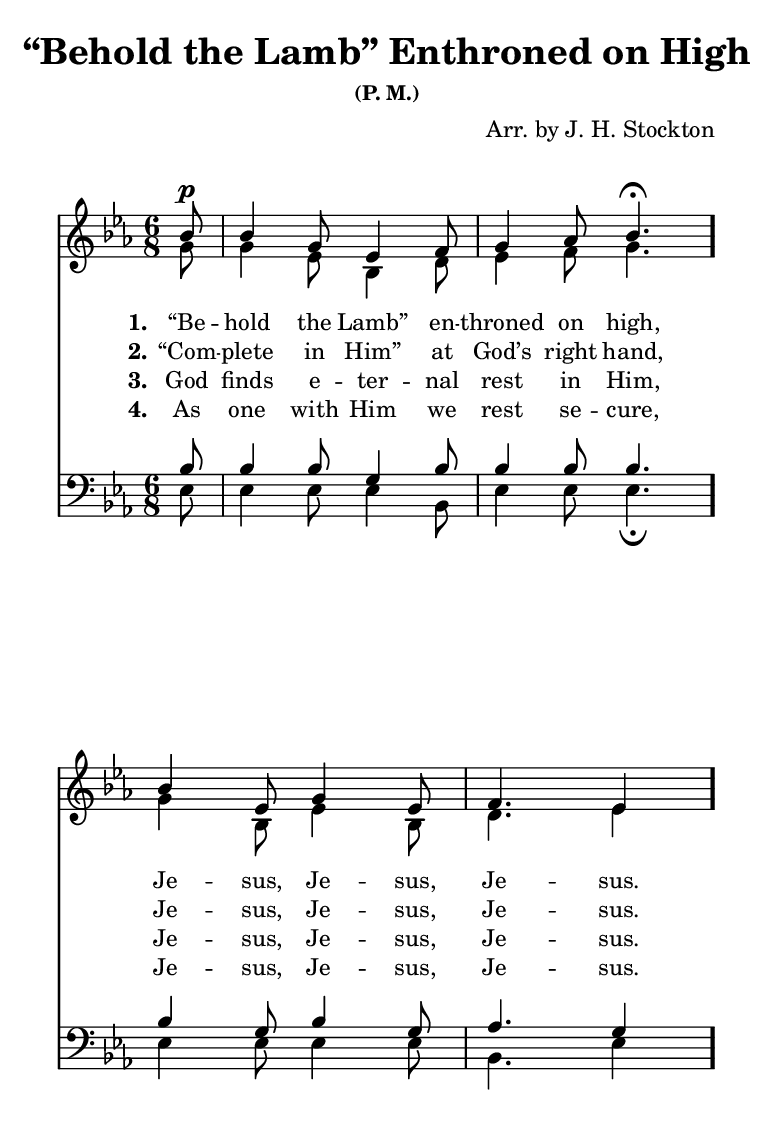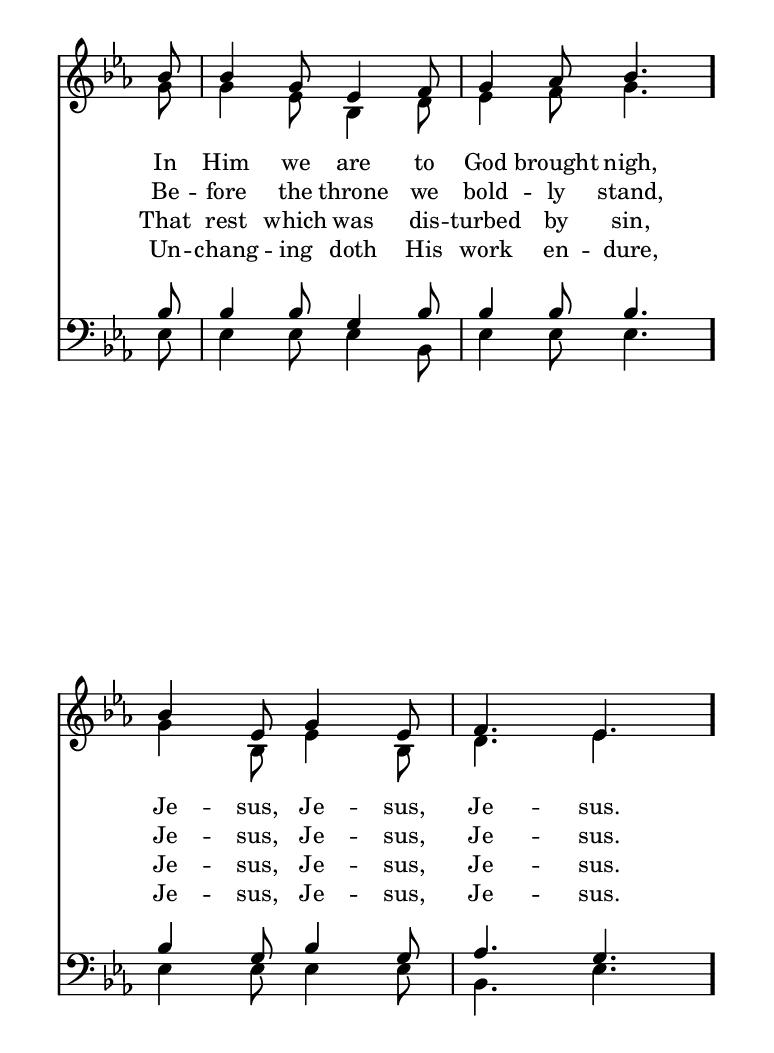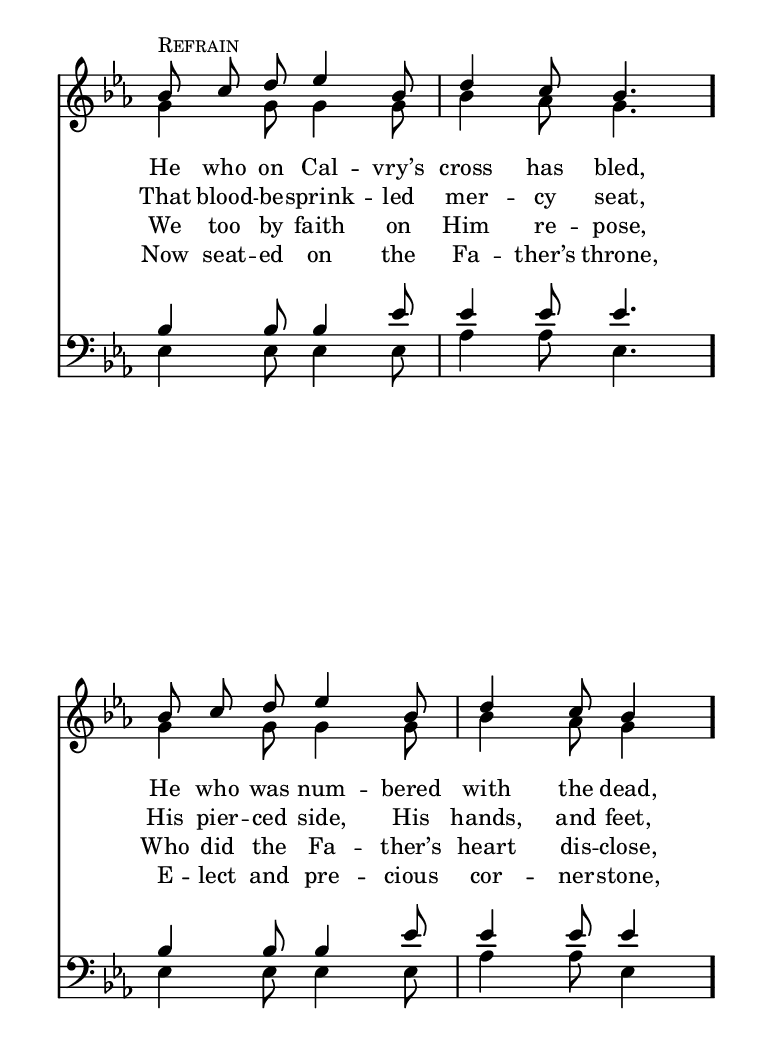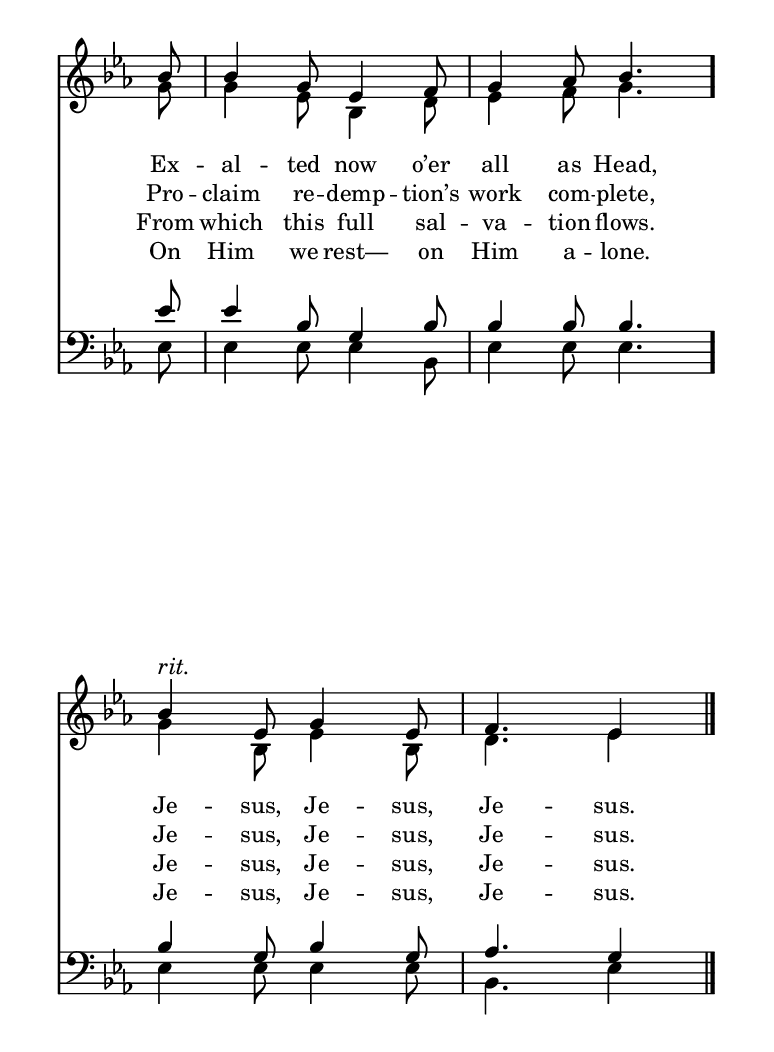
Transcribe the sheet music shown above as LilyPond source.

\include "common/global.ily"
\paper {
  \include "common/paper.ily"
  %ragged-bottom = ##t
  %ragged-last-bottom = ##t
  %systems-per-page = ##f
  %page-count = ##f
}

% TODO don't duplicate the music ? it's not duplicated in the original EOG ...
% but on the other hand, the music had to be adapted to these words, so
% EOG043's music is not identical to EOG042's.

\header{
  title = "“Behold the Lamb” Enthroned on High"
  subsubtitle = "(P. M.)"
  %meter = "P.M."
  %poet = ""
  composer = "Arr. by J. H. Stockton"
  %copyright = ""
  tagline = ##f
}

% for fermata in MIDI
ta = { \tempo 4=80 }
tb = { \tempo 4=40 }
tc = { \tempo 4=70 }

patternAA = { \ta c8   | c4 c8 c4 c8 | c4 c8 c4. }
patternAB = { \ta        c4 c8 c4 c8 | c4.   c4  }
patternAC = { \ta c8   | c4 c8 c4 c8 | c4 c8 c4. }
patternAD = { \ta        c4 c8 c4 c8 | c4.   c4. }
patternAE = { \ta c8   | c4 c8 c4 c8 | c4 c8 c4. }

patternBA = { \ta c8 c8 c8 c4 c8 | c4 c8 c4. }
patternBB = { \ta c4    c8 c4 c8 | c4 c8 c4. }
patternBC = { \ta c8 c8 c8 c4 c8 | c4 c8 c4  }
patternBD = { \ta c4    c8 c4 c8 | c4 c8 c4  }

% \tc for ritardando
patternCA = { \tc c4 c8 c4 c8 | c4. c4 }

global = {
  \include "common/overrides.ily"
  \override Staff.TimeSignature.style = #'()
  \time 6/8
  \override Score.MetronomeMark.transparent = ##t % hide all fermata changes too
  \ta
  \key ees \major
  \partial 8
  \autoBeamOff
}

notesSoprano = {
\global
\relative c'' {

  \changePitch \patternAA { bes^\markup { \dynamic p } | bes g ees f | g aes bes \fermata }
  \changePitch \patternAB { bes ees, g ees | f ees }
  \changePitch \patternAC { bes' | bes g ees f | g aes bes }
  \changePitch \patternAD { bes ees, g ees | f ees }

  << s^\markup { \small \caps "Refrain" }
  \changePitch \patternBA { bes' c d ees bes | d c bes } >>
  \changePitch \patternBC { bes c d ees bes | d c bes }
  \changePitch \patternAE { bes bes g ees f | g aes bes }
  \changePitch \patternCA { bes^\markup { \italic rit. } ees, g ees | f ees }

  \bar "|."

}
}

notesAlto = {
\global
\relative e' {

  \changePitch \patternAA { g | g ees bes d | ees f g }
  \changePitch \patternAB { g bes, ees bes | d ees }
  \changePitch \patternAC { g | g ees bes d | ees f g }
  \changePitch \patternAD { g bes, ees bes | d ees }

  \changePitch \patternBB { g | g g g | bes aes g }
  \changePitch \patternBD { g | g g g | bes aes g }
  \changePitch \patternAE { g g ees bes d | ees f g }
  \changePitch \patternCA { g bes, ees bes | d ees }

}
}

notesTenor = {
\global
\relative a {

  \changePitch \patternAA { bes | bes bes g bes | bes bes bes }
  \changePitch \patternAB { bes g bes g | aes g }
  \changePitch \patternAC { bes | bes bes g bes | bes bes bes }
  \changePitch \patternAD { bes g bes g | aes g }

  \changePitch \patternBB { bes bes bes ees | ees ees ees }
  \changePitch \patternBD { bes bes bes ees | ees ees ees }
  \changePitch \patternAE { ees ees bes g bes | bes bes bes }
  \changePitch \patternCA { bes g bes g | aes g }

}
}

notesBass = {
\global
\relative f {

  \changePitch \patternAA { ees | ees ees ees bes | ees ees ees \fermata }
  \changePitch \patternAB { ees ees ees ees | bes ees }
  \changePitch \patternAC { ees | ees ees ees bes | ees ees ees }
  \changePitch \patternAD { ees ees ees ees | bes ees }

  \changePitch \patternBB { ees ees ees ees | aes aes ees }
  \changePitch \patternBD { ees ees ees ees | aes aes ees }
  \changePitch \patternAE { ees ees ees ees bes | ees ees ees }
  \changePitch \patternCA { ees ees ees ees | bes ees }

}
}

wordsA = \lyricmode {
\set stanza = "1."

“Be -- hold the Lamb” en -- throned on high, \bar "."
Je -- sus, Je -- sus, Je -- sus. \bar "." \break
In Him we are to God brought nigh, \bar "."
Je -- sus, Je -- sus, Je -- sus. \bar "." \break
He who on Cal -- vry’s cross has bled, \bar "."
He who was num -- bered with the dead, \bar "." \break
Ex -- al -- ted now o’er all as Head, \bar "."
Je -- sus, Je -- sus, Je -- sus. \bar "." \break

}

wordsB = \lyricmode {
\set stanza = "2."

“Com -- plete in Him” at God’s right hand,
Je -- sus, Je -- sus, Je -- sus.
Be -- fore the throne we bold -- ly stand,
Je -- sus, Je -- sus, Je -- sus.
That blood -- be -- sprink -- led mer -- cy seat,
His pier -- ced side, His hands, and feet,
Pro -- claim re -- demp -- tion’s work com -- plete,
Je -- sus, Je -- sus, Je -- sus.

}

wordsC = \lyricmode {
\set stanza = "3."

God finds e -- ter -- nal rest in Him,
Je -- sus, Je -- sus, Je -- sus.
That rest which was dis -- turbed by sin,
Je -- sus, Je -- sus, Je -- sus.
We too by faith on Him re -- pose,
Who did the Fa -- ther’s heart dis -- close,
From which this full sal -- va -- tion flows.
Je -- sus, Je -- sus, Je -- sus.


}

wordsD = \lyricmode {
\set stanza = "4."

As one with Him we rest se -- cure,
Je -- sus, Je -- sus, Je -- sus.
Un -- chang -- ing doth His work en -- dure,
Je -- sus, Je -- sus, Je -- sus.
Now seat -- ed on the Fa -- ther’s throne,
E -- lect and pre -- cious cor -- ner -- stone,
On Him we rest— on Him a -- lone.
Je -- sus, Je -- sus, Je -- sus.

}

\score {
  \context ChoirStaff <<
    \context Staff = upper <<
      \set ChoirStaff.systemStartDelimiter = #'SystemStartBar
      \context Voice  = sopranos { \voiceOne << \notesSoprano >> }
      \context Voice  = altos { \voiceTwo << \notesAlto >> }
      \context Lyrics = one   \lyricsto sopranos \wordsA
      \context Lyrics = two   \lyricsto sopranos \wordsB
      \context Lyrics = three \lyricsto sopranos \wordsC
      \context Lyrics = four  \lyricsto sopranos \wordsD
    >>
    \context Staff = men <<
      \clef bass
      \context Voice  = tenors { \voiceOne << \notesTenor >> }
      \context Voice  = basses { \voiceTwo << \notesBass >> }
    >>
  >>
  \layout {
    \include "common/layout.ily"
  }
  \midi{
    \include "common/midi.ily"
  }
}

%\markup { \fill-line { \column {
%  \line{ \bold 5 \column { \wordsE } } \combine \null \vspace #0.4
%  \line{ \bold 6 \column { \wordsF } } \combine \null \vspace #0.4
%  \line{ \bold 7 \column { \wordsG } } \combine \null \vspace #0.4
%  \line{ \bold 8 \column { \wordsH } } \combine \null \vspace #0.4
%} } }

\version "2.18.0"  % necessary for upgrading to future LilyPond versions.

% vi:set et ts=2 sw=2 ai nocindent syntax=lilypond
